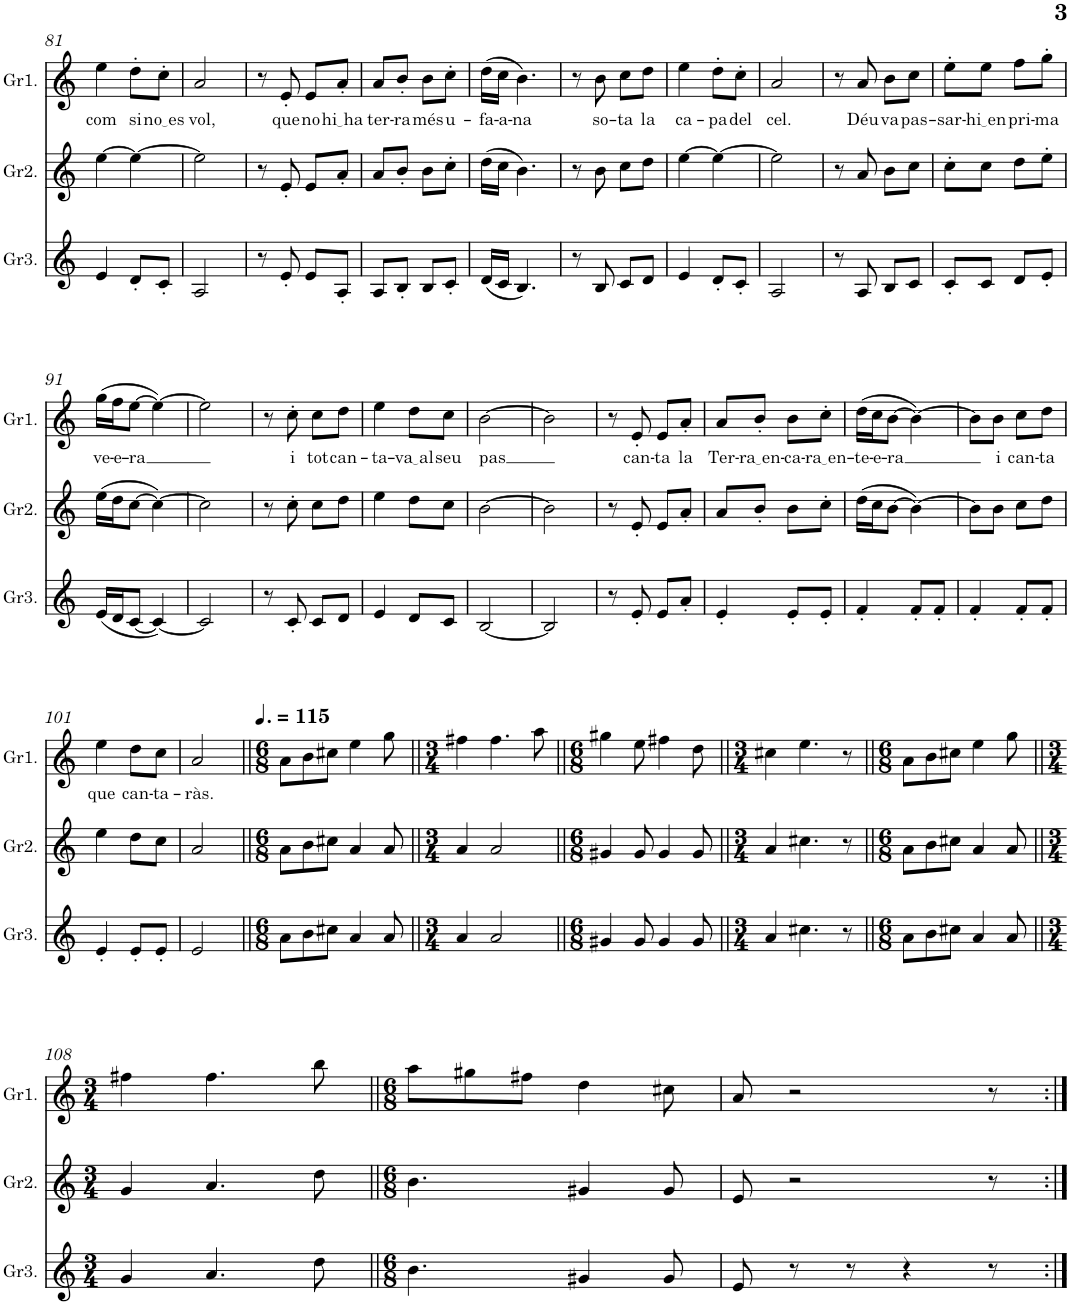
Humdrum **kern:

**kern	**kern	**kern	**text
*part3	*part2	*part1	*part1
*staff3	*staff2	*staff1	*staff1
*I"Gralla3	*I"Gralla2	*I"Gralla1	*
*I'Gr3.	*I'Gr2.	*I'Gr1.	*
!!LO:PB:g=z
*clefG2	*clefG2	*clefG2	*
*k[]	*k[]	*k[]	*
*M2/4	*M2/4	*M2/4	*
=81	=81	=81	=81
!	!	!	!LO:LY:b
4e/	[4ee\	4ee\	com
!	!	!	!LO:LY:b
8d'/L	4ee\_	8dd'\L	si
!	!	!	!LO:LY:b
8c'/J	.	8cc'\J	no es
=82	=82	=82	=82
!	!	!	!LO:LY:b
2A/	2ee\]	2a/	vol,
=83	=83	=83	=83
8r	8r	8r	.
!	!	!	!LO:LY:b
8e'/	8e'/	8e'/	que
!	!	!	!LO:LY:b
8e/L	8e/L	8e/L	no
!	!	!	!LO:LY:b
8A'/J	8a'/J	8a'/J	hi ha
=84	=84	=84	=84
!	!	!	!LO:LY:b
8A/L	8a/L	8a/L	ter-
!	!	!	!LO:LY:b
8B'/J	8b'/J	8b'/J	-ra
!	!	!	!LO:LY:b
8B/L	8b\L	8b\L	més
!	!	!	!LO:LY:b
8c'/J	8cc'\J	8cc'\J	u-
=85	=85	=85	=85
!	!	!	!LO:LY:b
(16d/LL	(16dd\LL	(16dd\LL	-fa-
!	!	!	!LO:LY:b
16c/JJ	16cc\JJ	16cc\JJ	-a-
!	!	!	!LO:LY:b
4.B/)	4.b\)	4.b\)	-na
=86	=86	=86	=86
8r	8r	8r	.
!	!	!	!LO:LY:b
8B/	8b\	8b\	so-
!	!	!	!LO:LY:b
8c/L	8cc\L	8cc\L	-ta
!	!	!	!LO:LY:b
8d/J	8dd\J	8dd\J	la
=87	=87	=87	=87
!	!	!	!LO:LY:b
4e/	[4ee\	4ee\	ca-
!	!	!	!LO:LY:b
8d'/L	4ee\_	8dd'\L	-pa
!	!	!	!LO:LY:b
8c'/J	.	8cc'\J	del
=88	=88	=88	=88
!	!	!	!LO:LY:b
2A/	2ee\]	2a/	cel.
=89	=89	=89	=89
8r	8r	8r	.
!	!	!	!LO:LY:b
8A/	8a/	8a/	Déu
!	!	!	!LO:LY:b
8B/L	8b\L	8b\L	va
!	!	!	!LO:LY:b
8c/J	8cc\J	8cc\J	pas-
=90	=90	=90	=90
!	!	!	!LO:LY:b
8c'/L	8cc'\L	8ee'\L	-sar-
!	!	!	!LO:LY:b
8c/J	8cc\J	8ee\J	hi en
!	!	!	!LO:LY:b
8d/L	8dd\L	8ff\L	pri-
!	!	!	!LO:LY:b
8e'/J	8ee'\J	8gg'\J	-ma
!!LO:LB:g=z
=91	=91	=91	=91
!	!	!	!LO:LY:b
(16e/LL	(16ee\LL	(16gg\LL	ve-
!	!	!	!LO:LY:b
16d/J	16dd\J	16ff\J	-e-
!	!	!	!LO:LY:b
[8c/J	[8cc\J	[8ee\J	-ra
4c/_)	4cc\_)	4ee\_)	.
=92	=92	=92	=92
2c/]	2cc\]	2ee\]	.
=93	=93	=93	=93
8r	8r	8r	.
!	!	!	!LO:LY:b
8c'/	8cc'\	8cc'\	i
!	!	!	!LO:LY:b
8c/L	8cc\L	8cc\L	tot
!	!	!	!LO:LY:b
8d/J	8dd\J	8dd\J	can-
=94	=94	=94	=94
!	!	!	!LO:LY:b
4e/	4ee\	4ee\	-ta-
!	!	!	!LO:LY:b
8d/L	8dd\L	8dd\L	va al
!	!	!	!LO:LY:b
8c/J	8cc\J	8cc\J	seu
=95	=95	=95	=95
!	!	!	!LO:LY:b
[2B/	[2b\	[2b\	pas
=96	=96	=96	=96
2B/]	2b\]	2b\]	.
=97	=97	=97	=97
8r	8r	8r	.
!	!	!	!LO:LY:b
8e'/	8e'/	8e'/	can-
!	!	!	!LO:LY:b
8e/L	8e/L	8e/L	-ta
!	!	!	!LO:LY:b
8a'/J	8a'/J	8a'/J	la
=98	=98	=98	=98
!	!	!	!LO:LY:b
4e'/	8a/L	8a/L	Ter-
!	!	!	!LO:LY:b
.	8b'/J	8b'/J	ra en
!	!	!	!LO:LY:b
8e'/L	8b\L	8b\L	-ca-
!	!	!	!LO:LY:b
8e'/J	8cc'\J	8cc'\J	ra en
=99	=99	=99	=99
!	!	!	!LO:LY:b
4f'/	(16dd\LL	(16dd\LL	-te-
!	!	!	!LO:LY:b
.	16cc\J	16cc\J	-e-
!	!	!	!LO:LY:b
.	[8b\J	[8b\J	-ra
8f'/L	4b\_)	4b\_)	.
8f'/J	.	.	.
=100	=100	=100	=100
4f'/	8b\L]	8b\L]	.
!	!	!	!LO:LY:b
.	8b\J	8b\J	i
!	!	!	!LO:LY:b
8f'/L	8cc\L	8cc\L	can-
!	!	!	!LO:LY:b
8f'/J	8dd\J	8dd\J	-ta
!!LO:LB:g=z
=101	=101	=101	=101
!	!	!	!LO:LY:b
4e'/	4ee\	4ee\	que
!	!	!	!LO:LY:b
8e'/L	8dd\L	8dd\L	can-
!	!	!	!LO:LY:b
8e'/J	8cc\J	8cc\J	-ta-
=102	=102	=102	=102
!	!	!	!LO:LY:b
2e/	2a/	2a/	-ràs.
=103||	=103||	=103||	=103||
*M6/8	*M6/8	*M6/8	*
*	*	*MM173	*
8a\L	8a\L	8a\L	.
8b\	8b\	8b\	.
8cc#X\J	8cc#X\J	8cc#X\J	.
4a/	4a/	4ee\	.
8a/	8a/	8gg\	.
=104||	=104||	=104||	=104||
*M3/4	*M3/4	*M3/4	*
4a/	4a/	4ff#X\	.
2a/	2a/	4.ff#\	.
.	.	8aa\	.
=105||	=105||	=105||	=105||
*M6/8	*M6/8	*M6/8	*
4g#X/	4g#X/	4gg#X\	.
8g#/	8g#/	8ee\	.
4g#/	4g#/	4ff#X\	.
8g#/	8g#/	8dd\	.
=106||	=106||	=106||	=106||
*M3/4	*M3/4	*M3/4	*
4a/	4a/	4cc#X\	.
4.cc#X\	4.cc#X\	4.ee\	.
8r	8r	8r	.
=107||	=107||	=107||	=107||
*M6/8	*M6/8	*M6/8	*
8a\L	8a\L	8a\L	.
8b\	8b\	8b\	.
8cc#X\J	8cc#X\J	8cc#X\J	.
4a/	4a/	4ee\	.
8a/	8a/	8gg\	.
!!LO:LB:g=z
=108||	=108||	=108||	=108||
*M3/4	*M3/4	*M3/4	*
4g/	4g/	4ff#X\	.
4.a/	4.a/	4.ff#\	.
8dd\	8dd\	8bb\	.
=109||	=109||	=109||	=109||
*M6/8	*M6/8	*M6/8	*
4.b\	4.b\	8aa\L	.
.	.	8gg#X\	.
.	.	8ff#X\J	.
4g#X/	4g#X/	4dd\	.
8g#/	8g#/	8cc#X\	.
=110	=110	=110	=110
8e/	8e/	8a/	.
8r	2r	2r	.
8r	.	.	.
4r	.	.	.
8r	8r	8r	.
=:|!	=:|!	=:|!	=:|!
*-	*-	*-	*-
